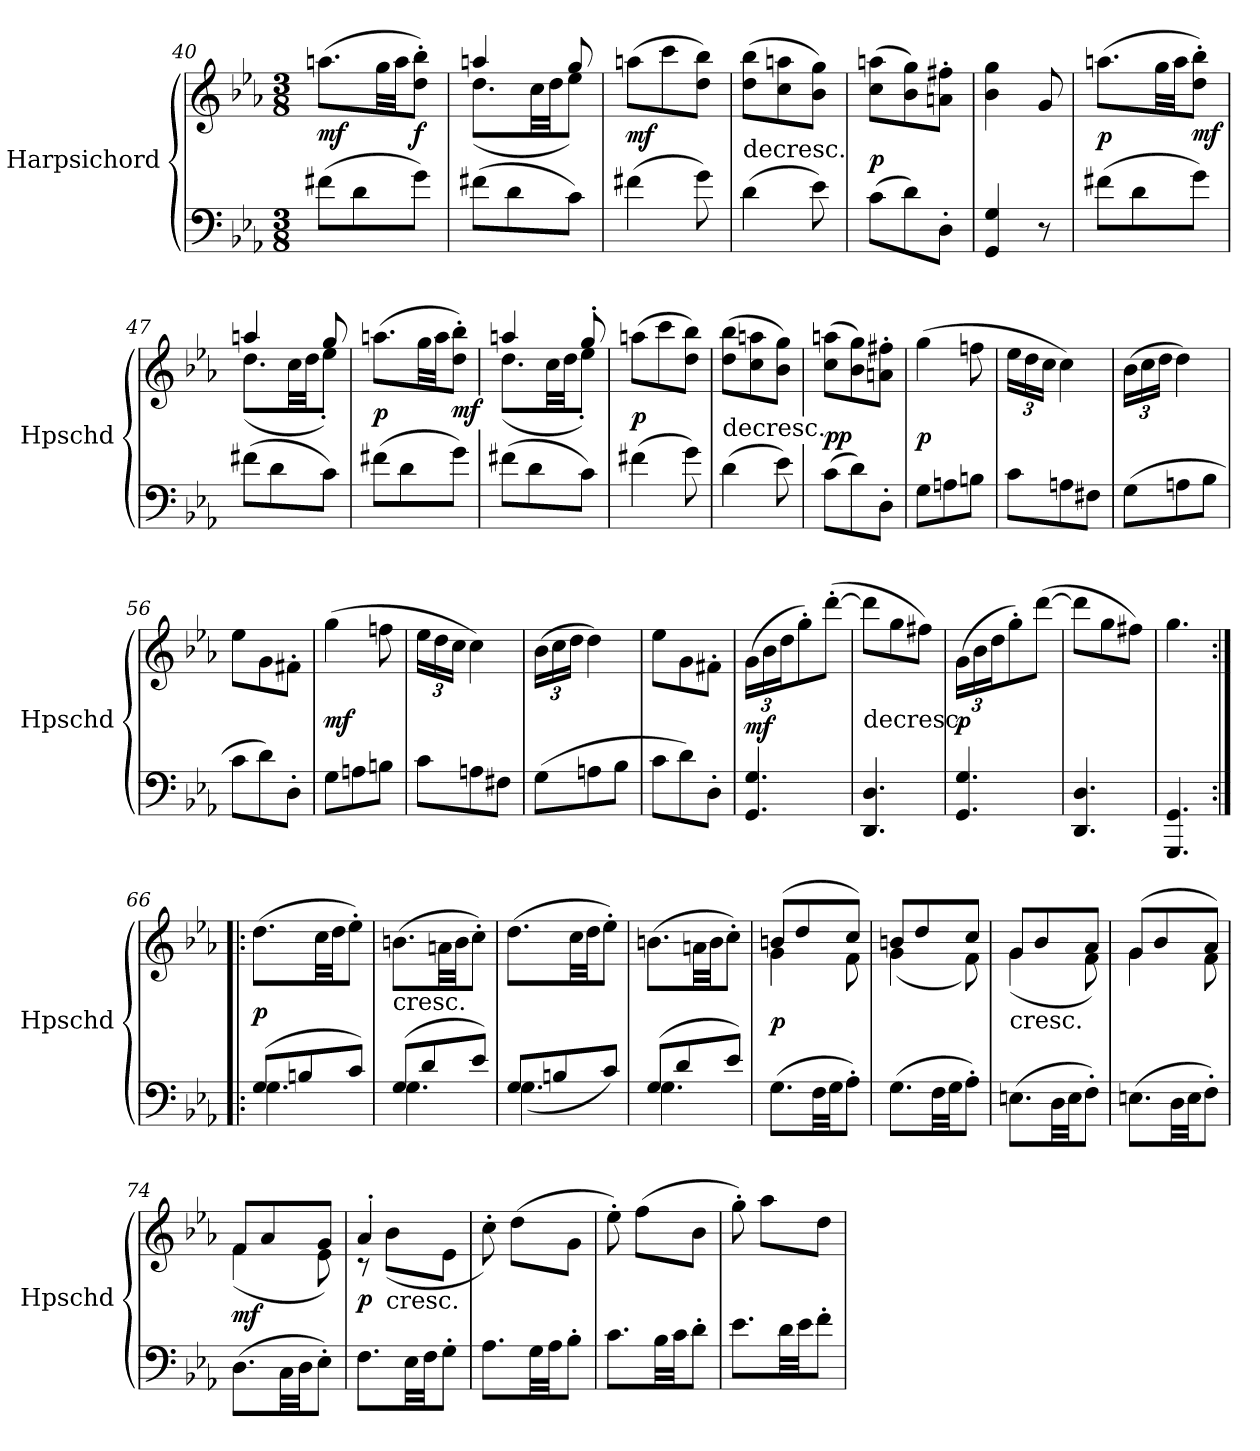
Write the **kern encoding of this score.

**kern	**kern	**dynam
*part1	*part1	*part1
*staff2	*staff1	*staff1/2
*I"Harpsichord	*	*
*I'Hpschd	*	*
*clefF4	*clefG2	*
*k[b-e-a-]	*k[b-e-a-]	*
*M3/8	*M3/8	*
=40	=40	=40
(8f#X\L	(8.aan\L	mf
8d\	.	.
.	32gg\LL	.
.	32aa\JJ	.
8g\J)	8dd'\ 8bb-'\J)	f
=41	=41	=41
*	*^	*
(8f#X\L	4aan/	(8.dd\L	.
8d\	.	.	.
.	.	32cc\LL	.
.	.	32dd\JJ	.
8c\J)	8gg/	8ee-\J)	.
*	*v	*v	*
=42	=42	=42
(4f#X\	(8aan\L	mf
.	8ccc\	.
8g\)	8dd\ 8bb-\J)	.
=43	=43	=43
!	!LO:TX:c:t=decresc.	!
(4d\	(8dd\ 8bb-\L	.
.	8cc\ 8aan\	.
8e-\)	8b-\ 8gg\J)	.
=44	=44	=44
(8c\L	(8cc\ 8aan\L	p
8d\)	8b-\ 8gg\)	.
8D'\J	8an'\ 8ff#X'\J	.
=45	=45	=45
4GG/ 4G/	4b-\ 4gg\	.
8r	8g/	.
=46	=46	=46
(8f#X\L	(8.aan\L	p
8d\	.	.
.	32gg\LL	.
.	32aa\JJ	.
8g\J)	8dd'\ 8bb-'\J)	mf
=47	=47	=47
*	*^	*
(8f#X\L	4aan/	(8.dd\L	.
8d\	.	.	.
.	.	32cc\LL	.
.	.	32dd\JJ	.
8c\J)	8gg/	8ee-'\J)	.
*	*v	*v	*
=48	=48	=48
(8f#X\L	(8.aan\L	p
8d\	.	.
.	32gg\LL	.
.	32aa\JJ	.
8g\J)	8dd'\ 8bb-'\J)	mf
=49	=49	=49
*	*^	*
(8f#X\L	4aan/	(8.dd\L	.
8d\	.	.	.
.	.	32cc\LL	.
.	.	32dd\JJ	.
8c\J)	8gg'/	8ee-'\J)	.
*	*v	*v	*
=50	=50	=50
(4f#X\	(8aan\L	p
.	8ccc\	.
8g\)	8dd\ 8bb-\J)	.
=51	=51	=51
!	!LO:TX:c:t=decresc.	!
(4d\	(8dd\ 8bb-\L	.
.	8cc\ 8aan\	.
8e-\)	8b-\ 8gg\J)	.
=52	=52	=52
(8c\L	(8cc\ 8aan\L	pp
8d\)	8b-\ 8gg\)	.
8D'\J	8an'\ 8ff#X'\J	.
=53	=53	=53
8G\L	(4gg\	p
8An\	.	.
8Bn\J	8ffn\	.
=54	=54	=54
8c\L	24ee-\LL	.
.	24dd\	.
.	24cc\JJ	.
8An\	4cc\)	.
8F#X\J	.	.
=55	=55	=55
(8G\L	(24b-\LL	.
.	24cc\	.
.	24dd\JJ	.
8An\	4dd\)	.
8B-\J	.	.
=56	=56	=56
8c\L	8ee-\L	.
8d\)	8g\	.
8D'\J	8f#X'\J	.
=57	=57	=57
8G\L	(4gg\	mf
8An\	.	.
8Bn\J	8ffn\	.
=58	=58	=58
8c\L	24ee-\LL	.
.	24dd\	.
.	24cc\JJ	.
8An\	4cc\)	.
8F#X\J	.	.
=59	=59	=59
(8G\L	(24b-\LL	.
.	24cc\	.
.	24dd\JJ	.
8An\	4dd\)	.
8B-\J	.	.
=60	=60	=60
8c\L	8ee-\L	.
8d\)	8g\	.
8D'\J	8f#X'\J	.
=61	=61	=61
4.GG/ 4.G/	(24g\LL	mf
.	24b-\	.
.	24dd\J	.
.	8gg'\)	.
.	([8ddd'\J	.
=62	=62	=62
!	!LO:TX:c:t=decresc.	!
4.DD/ 4.D/	8ddd\L]	.
.	8gg\	.
.	8ff#X\J)	.
=63	=63	=63
4.GG/ 4.G/	(24g\LL	p
.	24b-\	.
.	24dd\J	.
.	8gg'\)	.
.	([8ddd\J	.
=64	=64	=64
4.DD/ 4.D/	8ddd\L]	.
.	8gg\	.
.	8ff#X\J)	.
=65	=65	=65
4.GGG/ 4.GG/	4.gg\	.
=66:|!|:	=66:|!|:	=66:|!|:
*^	*	*
(8G/L	4.G\	(8.dd\L	p
8Bn/	.	.	.
.	.	32cc\LL	.
.	.	32dd\JJ	.
8c/J)	.	8ee-'\J)	.
=67	=67	=67	=67
!	!	!LO:TX:c:t=cresc.	!
(8G/L	4.G\	(8.bn\L	.
8d/	.	.	.
.	.	32an\LL	.
.	.	32b\JJ	.
8e-/J)	.	8cc'\J)	.
=68	=68	=68	=68
8G/L	(4.G\	(8.dd\L	.
8Bn/	.	.	.
.	.	32cc\LL	.
.	.	32dd\JJ	.
8c/J)	.	8ee-'\J)	.
=69	=69	=69	=69
(8G/L	4.G\	(8.bn\L	.
8d/	.	.	.
.	.	32an\LL	.
.	.	32b\JJ	.
8e-/J)	.	8cc'\J)	.
*v	*v	*	*
=70	=70	=70
*	*^	*
(8.G\L	(8bn/L	4g\	p
.	8dd/	.	.
32F\LL	.	.	.
32G\JJ	.	.	.
8A-'\J)	8cc/J)	8f\	.
=71	=71	=71	=71
(8.G\L	8bn/L	(4g\	.
.	8dd/	.	.
32F\LL	.	.	.
32G\JJ	.	.	.
8A-'\J)	8cc/J	8f\)	.
=72	=72	=72	=72
!	!LO:TX:c:t=cresc.	!	!
(8.En\L	8g/L	(4g\	.
.	8b-/	.	.
32D\LL	.	.	.
32E\JJ	.	.	.
8F'\J)	8a-/J)	8f\	.
=73	=73	=73	=73
(8.En\L	(8g/L	4g\	.
.	8b-/	.	.
32D\LL	.	.	.
32E\JJ	.	.	.
8F'\J)	8a-/J)	8f\	.
=74	=74	=74	=74
(8.D\L	8f/L	(4f\	mf
.	8a-/	.	.
32C\LL	.	.	.
32D\JJ	.	.	.
8E-'\J)	8g/J)	8e-\	.
=75	=75	=75	=75
8.F\L	4a-'/	8r	p
!	!	!LO:TX:c:t=cresc.	!
.	.	(8b-\L	.
32E-\LL	.	.	.
32F\JJ	.	.	.
8G'\J	8ryy	8e-\J	.
*	*v	*v	*
=76	=76	=76
8.A-\L	8cc'\)	.
.	(8dd\L	.
32G\LL	.	.
32A-\JJ	.	.
8B-'\J	8g\J	.
=77	=77	=77
8.c\L	8ee-'\)	.
.	(8ff\L	.
32B-\LL	.	.
32c\JJ	.	.
8d'\J	8b-\J	.
=78	=78	=78
8.e-\L	8gg'\)	.
.	8aa-\L	.
32d\LL	.	.
32e-\JJ	.	.
8f'\J	8dd\J	.
=	=	=
*-	*-	*-
